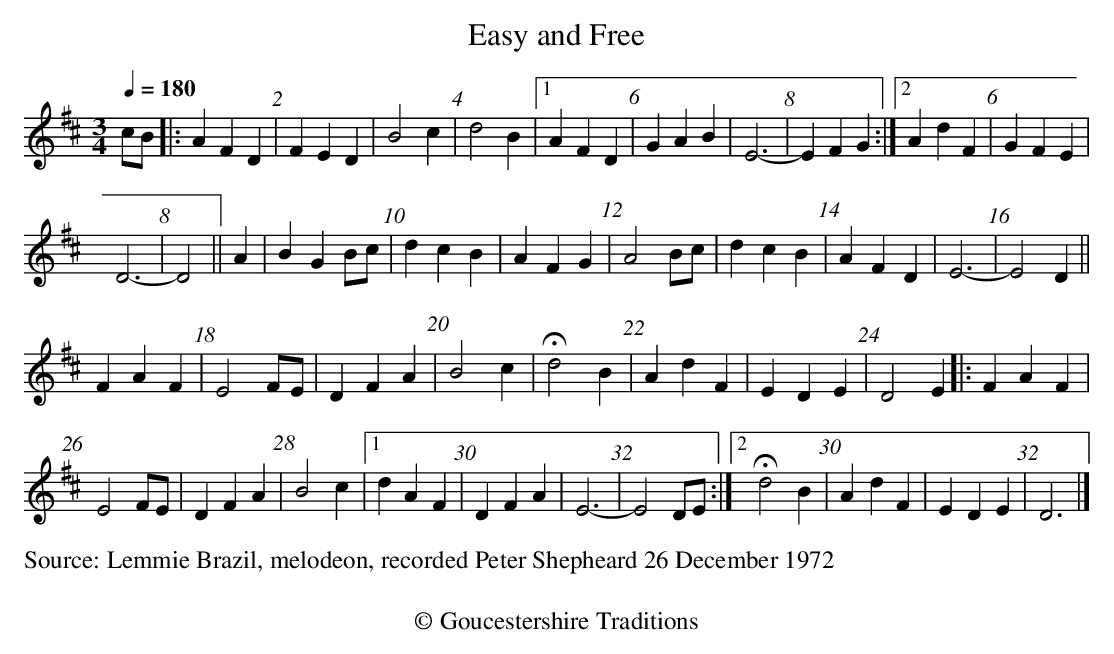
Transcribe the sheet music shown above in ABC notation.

X:1
T:Easy and Free
Q:1/4=180
M:3/4
L:1/8
K:D
cB |: A2 F2 D2 | F2 E2 D2 | B4 c2 | d4 B2  |1 A2 F2 D2 | G2 A2 B2 | E6- | E2 F2 G2 :|2 A2 d2 F2 | G2 F2 E2 |
D6- | D4 || A2 | B2 G2 Bc | d2 c2 B2 | A2 F2 G2 | A4 Bc | d2 c2 B2 | A2 F2 D2 | E6- | E4 D2 ||
F2 A2 F2 | E4 FE | D2 F2 A2 | B4 c2 | Hd4 B2 | A2 d2 F2 | E2 D2 E2 | D4 E2 |: F2 A2 F2 |
E4 FE | D2 F2 A2 | B4 c2 |1 d2 A2 F2 | D2 F2 A2 | E6- | E4 DE :|2 x/8Hd4 B2 | A2 d2 F2 | E2 D2 E2 | D6 |]
